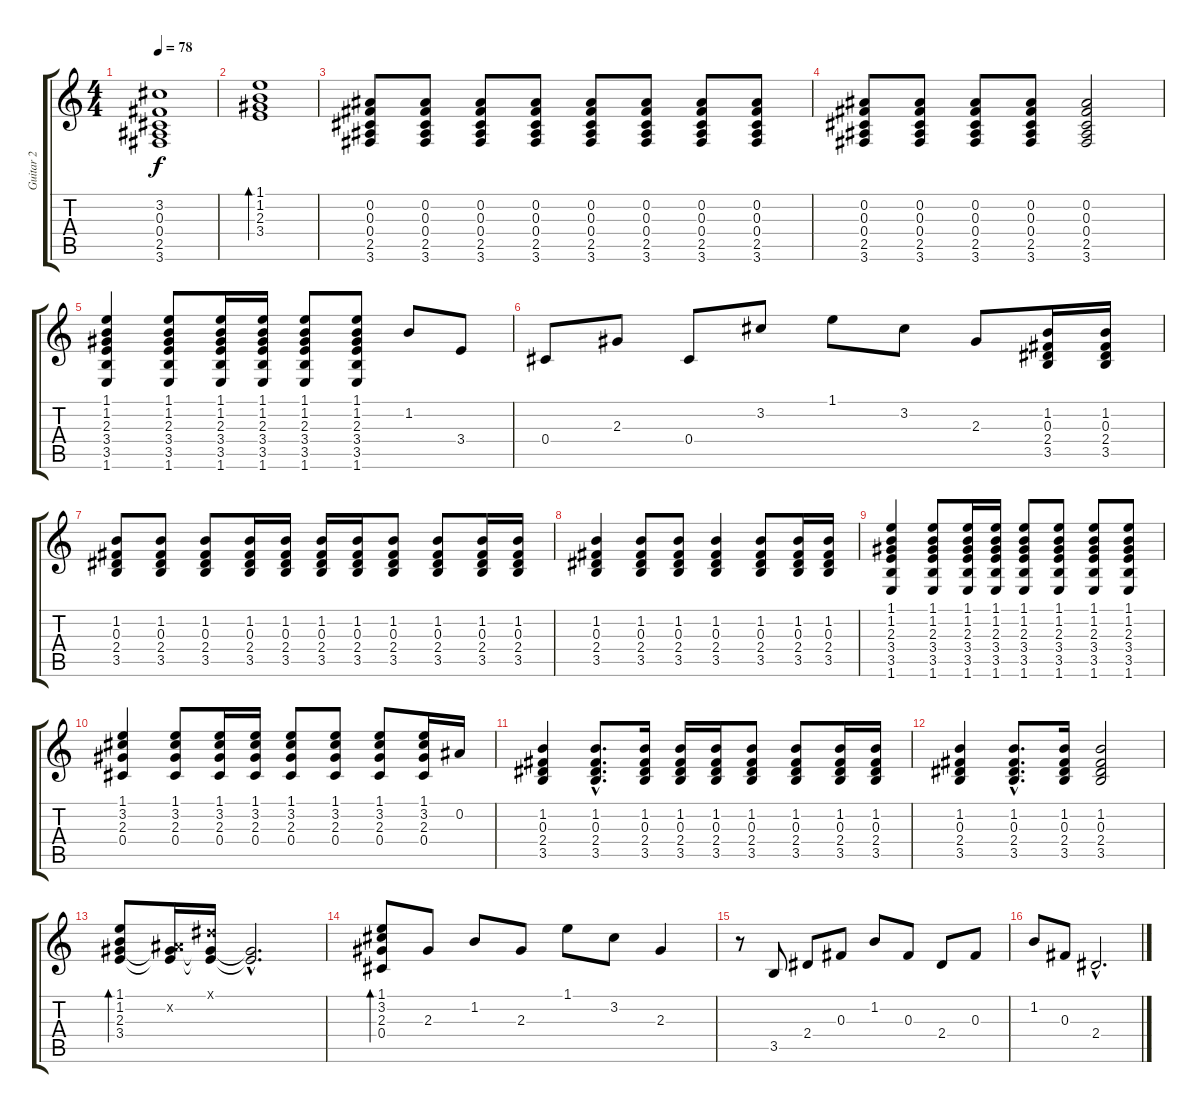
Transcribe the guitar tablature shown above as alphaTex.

\track ("Guitar 2" "Guitar 2") {instrument electricguitarclean}
\staff {score tabs}
\tuning (Eb4 Bb3 Gb3 Db3 Ab2 Eb2) {hide}
\ts (4 4)
\tempo 78
\clef g2
\ks c
(3.2 0.3 0.4 2.5 3.6).1{dy f} |
(1.1 1.2 2.3 3.4).1{bd 60} |
(0.2 0.3 0.4 2.5 3.6).8 (0.2 0.3 0.4 2.5 3.6).8 (0.2 0.3 0.4 2.5 3.6).8 (0.2 0.3 0.4 2.5 3.6).8 (0.2 0.3 0.4 2.5 3.6).8 (0.2 0.3 0.4 2.5 3.6).8 (0.2 0.3 0.4 2.5 3.6).8 (0.2 0.3 0.4 2.5 3.6).8 |
(0.2 0.3 0.4 2.5 3.6).8 (0.2 0.3 0.4 2.5 3.6).8 (0.2 0.3 0.4 2.5 3.6).8 (0.2 0.3 0.4 2.5 3.6).8 (0.2 0.3 0.4 2.5 3.6).2 |
(1.1 1.2 2.3 3.4 3.5 1.6).4 (1.1 1.2 2.3 3.4 3.5 1.6).8 (1.1 1.2 2.3 3.4 3.5 1.6).16 (1.1 1.2 2.3 3.4 3.5 1.6).16 (1.1 1.2 2.3 3.4 3.5 1.6).8 (1.1 1.2 2.3 3.4 3.5 1.6).8 1.2.8 3.4.8 |
0.4.8 2.3.8 0.4.8 3.2.8 1.1.8 3.2.8 2.3.8 (1.2 0.3 2.4 3.5).16 (1.2 0.3 2.4 3.5).16 |
(1.2 0.3 2.4 3.5).8 (1.2 0.3 2.4 3.5).8 (1.2 0.3 2.4 3.5).8 (1.2 0.3 2.4 3.5).16 (1.2 0.3 2.4 3.5).16 (1.2 0.3 2.4 3.5).16 (1.2 0.3 2.4 3.5).16 (1.2 0.3 2.4 3.5).8 (1.2 0.3 2.4 3.5).8 (1.2 0.3 2.4 3.5).16 (1.2 0.3 2.4 3.5).16 |
(1.2 0.3 2.4 3.5).4 (1.2 0.3 2.4 3.5).8 (1.2 0.3 2.4 3.5).8 (1.2 0.3 2.4 3.5).4 (1.2 0.3 2.4 3.5).8 (1.2 0.3 2.4 3.5).16 (1.2 0.3 2.4 3.5).16 |
(1.1 1.2 2.3 3.4 3.5 1.6).4 (1.1 1.2 2.3 3.4 3.5 1.6).8 (1.1 1.2 2.3 3.4 3.5 1.6).16 (1.1 1.2 2.3 3.4 3.5 1.6).16 (1.1 1.2 2.3 3.4 3.5 1.6).8 (1.1 1.2 2.3 3.4 3.5 1.6).8 (1.1 1.2 2.3 3.4 3.5 1.6).8 (1.1 1.2 2.3 3.4 3.5 1.6).8 |
(1.1 3.2 2.3 0.4).4 (1.1 3.2 2.3 0.4).8 (1.1 3.2 2.3 0.4).16 (1.1 3.2 2.3 0.4).16 (1.1 3.2 2.3 0.4).8 (1.1 3.2 2.3 0.4).8 (1.1 3.2 2.3 0.4).8 (1.1 3.2 2.3 0.4).16 0.2.16 |
(1.2 0.3 2.4 3.5).4 (1.2{hac} 0.3{hac} 2.4{hac} 3.5{hac}).8{d} (1.2 0.3 2.4 3.5).16 (1.2 0.3 2.4 3.5).16 (1.2 0.3 2.4 3.5).16 (1.2 0.3 2.4 3.5).8 (1.2 0.3 2.4 3.5).8 (1.2 0.3 2.4 3.5).16 (1.2 0.3 2.4 3.5).16 |
(1.2 0.3 2.4 3.5).4 (1.2{hac} 0.3{hac} 2.4{hac} 3.5{hac}).8{d} (1.2 0.3 2.4 3.5).16 (1.2 0.3 2.4 3.5).2 |
(1.1 1.2 2.3 3.4).8{bd 60} (0.2{x} 2.3{t} 3.4{t}).16 (0.1{x} 2.3{t} 3.4{t}).16 (2.3{hac t} 3.4{hac t}).2{d} |
(1.1 3.2 2.3 0.4).8{bd 60} 2.3.8 1.2.8 2.3.8 1.1.8 3.2.8 2.3.4 |
r.8 3.5.8 2.4.8 0.3.8 1.2.8 0.3.8 2.4.8 0.3.8 |
1.2.8 0.3.8 2.4{hac}.2{d}
